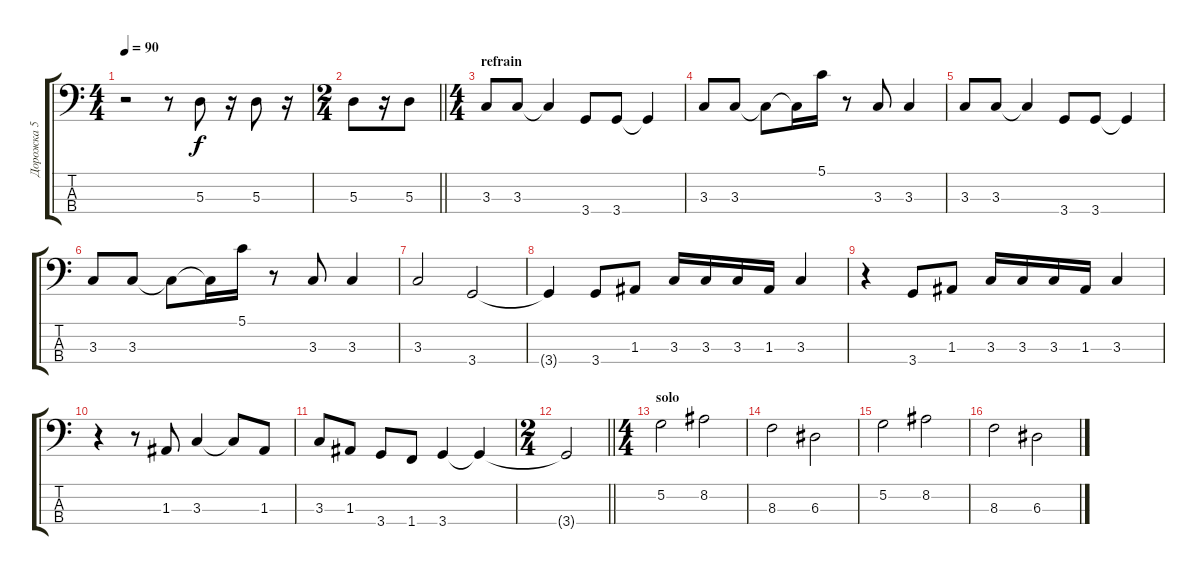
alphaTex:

\track ("Дорожка 5" "Дорожка 5") {instrument electricbasspick}
\staff {score tabs}
\tuning (G2 D2 A1 E1) {hide}
\ts (4 4)
\tempo 90
\clef f4
\ks c
r.2{dy f} r.8 5.3.8 r.16 5.3.8 r.16 |
\ts (2 4)
\barLineRight lightlight
5.3.8 r.16 5.3.8 |
\ts (4 4)
\section ("" "refrain")
3.3.8 3.3.8 3.3{t}.4 3.4.8 3.4.8 3.4{t}.4 |
3.3.8 3.3.8 3.3{t}.8 3.3{t}.16 5.1.16 r.8 3.3.8 3.3.4 |
3.3.8 3.3.8 3.3{t}.4 3.4.8 3.4.8 3.4{t}.4 |
3.3.8 3.3.8 3.3{t}.8 3.3{t}.16 5.1.16 r.8 3.3.8 3.3.4 |
3.3.2 3.4.2 |
3.4{t}.4 3.4.8 1.3.8 3.3.16 3.3.16 3.3.16 1.3.16 3.3.4 |
r.4 3.4.8 1.3.8 3.3.16 3.3.16 3.3.16 1.3.16 3.3.4 |
r.4 r.8 1.3.8 3.3.4 3.3{t}.8 1.3.8 |
3.3.8 1.3.8 3.4.8 1.4.8 3.4.4 3.4{t}.4 |
\ts (2 4)
\barLineRight lightlight
3.4{t}.2 |
\ts (4 4)
\section ("" "solo")
5.2.2 8.2.2 |
8.3.2 6.3.2 |
5.2.2 8.2.2 |
8.3.2 6.3.2
